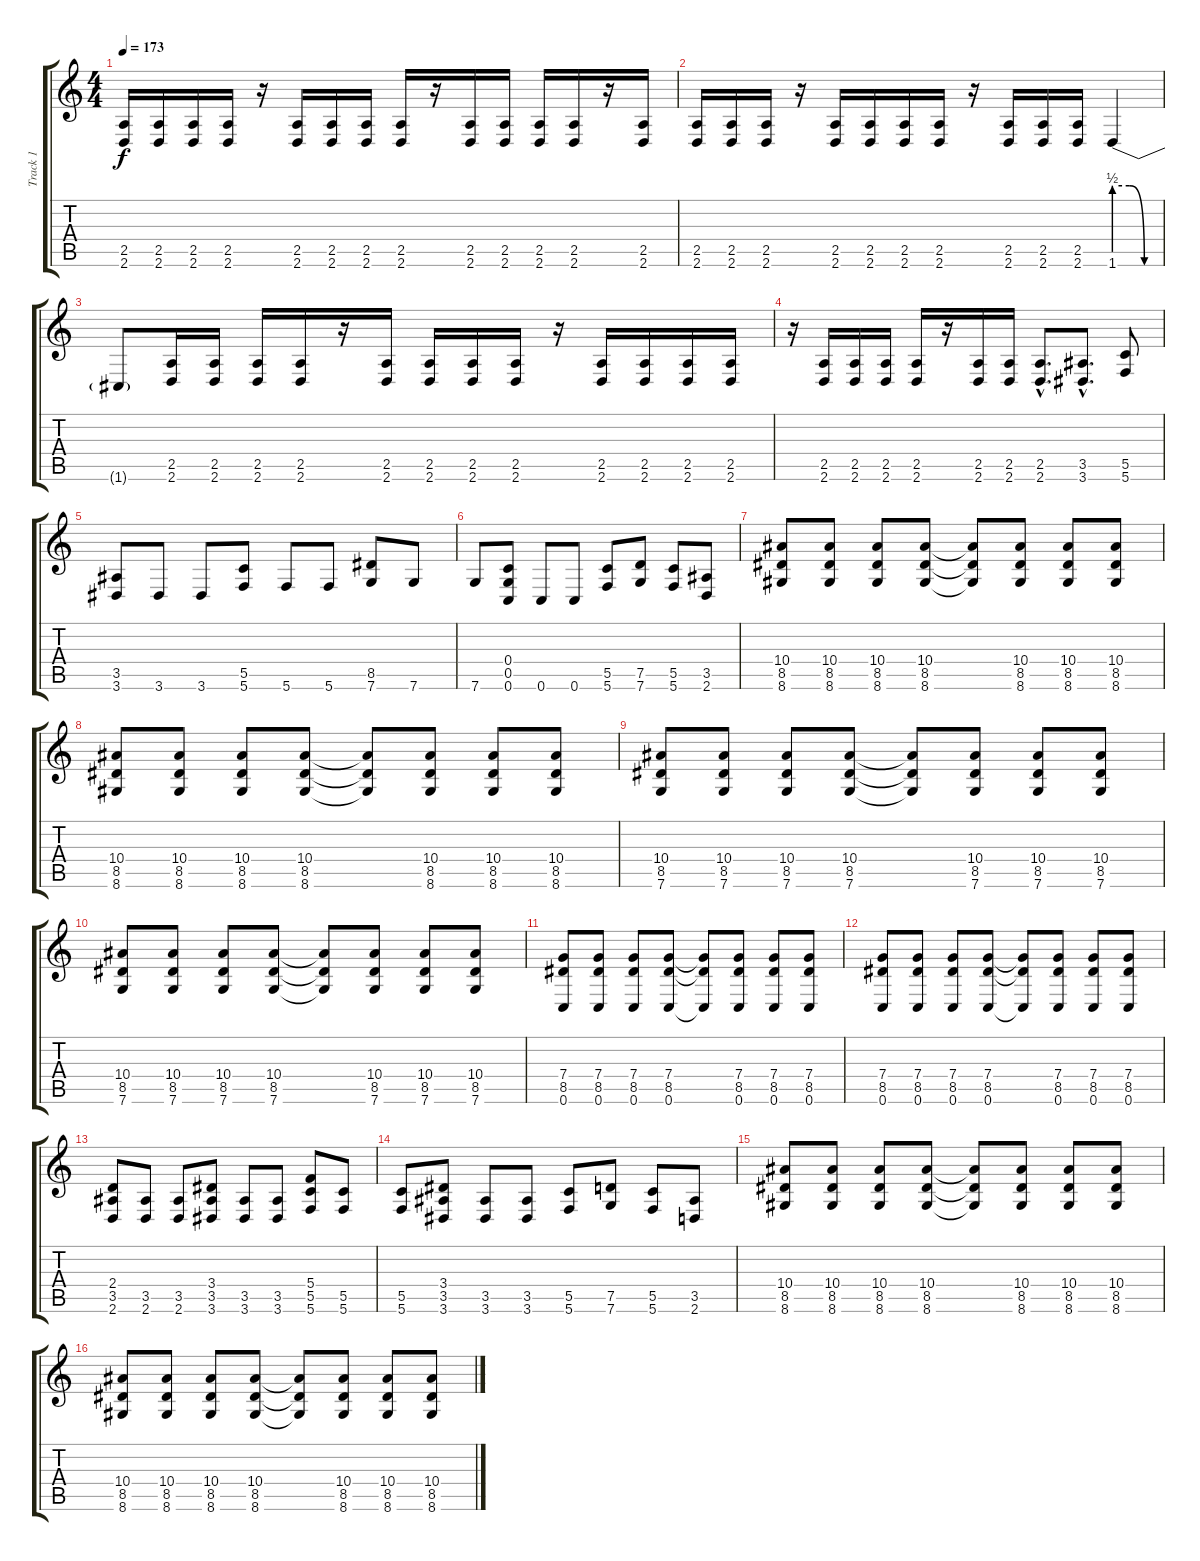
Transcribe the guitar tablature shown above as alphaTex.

\track ("Track 1" "Track 1") {instrument distortionguitar}
\staff {score tabs}
\tuning (D4 A3 F3 C3 G2 C2) {hide}
\ts (4 4)
\tempo 173
\clef g2
\ks c
(2.5 2.6).16{dy f} (2.5 2.6).16 (2.5 2.6).16 (2.5 2.6).16 r.16 (2.5 2.6).16 (2.5 2.6).16 (2.5 2.6).16 (2.5 2.6).16 r.16 (2.5 2.6).16 (2.5 2.6).16 (2.5 2.6).16 (2.5 2.6).16 r.16 (2.5 2.6).16 |
(2.5 2.6).16 (2.5 2.6).16 (2.5 2.6).16 r.16 (2.5 2.6).16 (2.5 2.6).16 (2.5 2.6).16 (2.5 2.6).16 r.16 (2.5 2.6).16 (2.5 2.6).16 (2.5 2.6).16 1.6{be (custom 0 2 20 2 40 0 60 0)}.4 |
1.6{t}.8 (2.5 2.6).16 (2.5 2.6).16 (2.5 2.6).16 (2.5 2.6).16 r.16 (2.5 2.6).16 (2.5 2.6).16 (2.5 2.6).16 (2.5 2.6).16 r.16 (2.5 2.6).16 (2.5 2.6).16 (2.5 2.6).16 (2.5 2.6).16 |
r.16 (2.5 2.6).16 (2.5 2.6).16 (2.5 2.6).16 (2.5 2.6).16 r.16 (2.5 2.6).16 (2.5 2.6).16 (2.5{hac} 2.6{hac}).8{d} (3.5{hac} 3.6{hac}).8{d} (5.5 5.6).8 |
(3.5 3.6).8 3.6.8 3.6.8 (5.5 5.6).8 5.6.8 5.6.8 (8.5 7.6).8 7.6.8 |
7.6.8 (0.4 0.5 0.6).8 0.6.8 0.6.8 (5.5 5.6).8 (7.5 7.6).8 (5.5 5.6).8 (3.5 2.6).8 |
(10.4 8.5 8.6).8 (10.4 8.5 8.6).8 (10.4 8.5 8.6).8 (10.4 8.5 8.6).8 (10.4{t} 8.5{t} 8.6{t}).8 (10.4 8.5 8.6).8 (10.4 8.5 8.6).8 (10.4 8.5 8.6).8 |
(10.4 8.5 8.6).8 (10.4 8.5 8.6).8 (10.4 8.5 8.6).8 (10.4 8.5 8.6).8 (10.4{t} 8.5{t} 8.6{t}).8 (10.4 8.5 8.6).8 (10.4 8.5 8.6).8 (10.4 8.5 8.6).8 |
(10.4 8.5 7.6).8 (10.4 8.5 7.6).8 (10.4 8.5 7.6).8 (10.4 8.5 7.6).8 (10.4{t} 8.5{t} 7.6{t}).8 (10.4 8.5 7.6).8 (10.4 8.5 7.6).8 (10.4 8.5 7.6).8 |
(10.4 8.5 7.6).8 (10.4 8.5 7.6).8 (10.4 8.5 7.6).8 (10.4 8.5 7.6).8 (10.4{t} 8.5{t} 7.6{t}).8 (10.4 8.5 7.6).8 (10.4 8.5 7.6).8 (10.4 8.5 7.6).8 |
(7.4 8.5 0.6).8 (7.4 8.5 0.6).8 (7.4 8.5 0.6).8 (7.4 8.5 0.6).8 (7.4{t} 8.5{t} 0.6{t}).8 (7.4 8.5 0.6).8 (7.4 8.5 0.6).8 (7.4 8.5 0.6).8 |
(7.4 8.5 0.6).8 (7.4 8.5 0.6).8 (7.4 8.5 0.6).8 (7.4 8.5 0.6).8 (7.4{t} 8.5{t} 0.6{t}).8 (7.4 8.5 0.6).8 (7.4 8.5 0.6).8 (7.4 8.5 0.6).8 |
(2.4 3.5 2.6).8 (3.5 2.6).8 (3.5 2.6).8 (3.4 3.5 3.6).8 (3.5 3.6).8 (3.5 3.6).8 (5.4 5.5 5.6).8 (5.5 5.6).8 |
(5.5 5.6).8 (3.4 3.5 3.6).8 (3.5 3.6).8 (3.5 3.6).8 (5.5 5.6).8 (7.5 7.6).8 (5.5 5.6).8 (3.5 2.6).8 |
(10.4 8.5 8.6).8 (10.4 8.5 8.6).8 (10.4 8.5 8.6).8 (10.4 8.5 8.6).8 (10.4{t} 8.5{t} 8.6{t}).8 (10.4 8.5 8.6).8 (10.4 8.5 8.6).8 (10.4 8.5 8.6).8 |
(10.4 8.5 8.6).8 (10.4 8.5 8.6).8 (10.4 8.5 8.6).8 (10.4 8.5 8.6).8 (10.4{t} 8.5{t} 8.6{t}).8 (10.4 8.5 8.6).8 (10.4 8.5 8.6).8 (10.4 8.5 8.6).8
